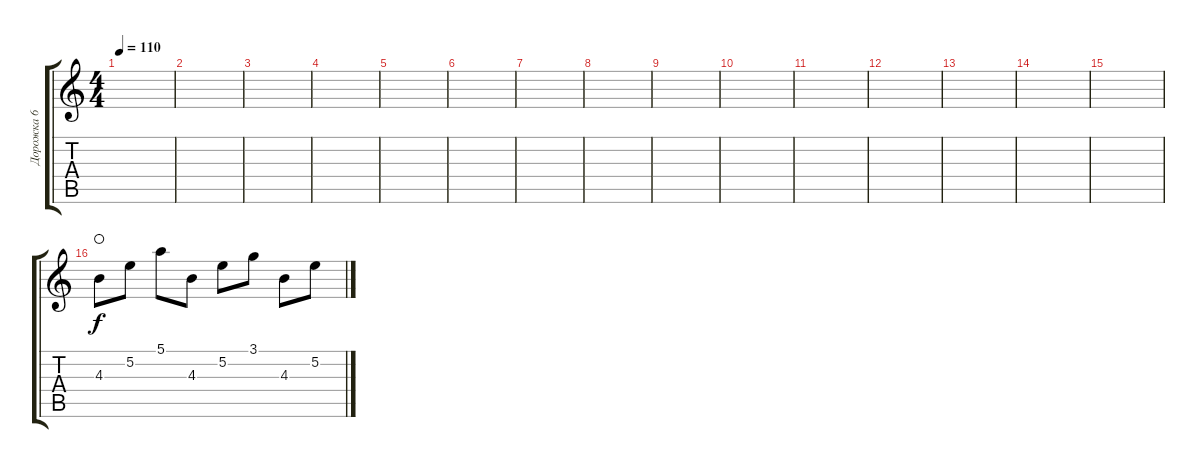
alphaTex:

\track ("Дорожка 6" "Дорожка 6") {instrument electricguitarclean}
\staff {score tabs}
\tuning (E4 B3 G3 D3 A2 E2) {hide}
\ts (4 4)
\tempo 110
\clef g2
\ks c
|
|
|
|
|
|
|
|
|
|
|
|
|
|
|
4.3.8{instrument overdrivenguitar waho} 5.2.8 5.1.8 4.3.8 5.2.8 3.1.8 4.3.8 5.2.8
